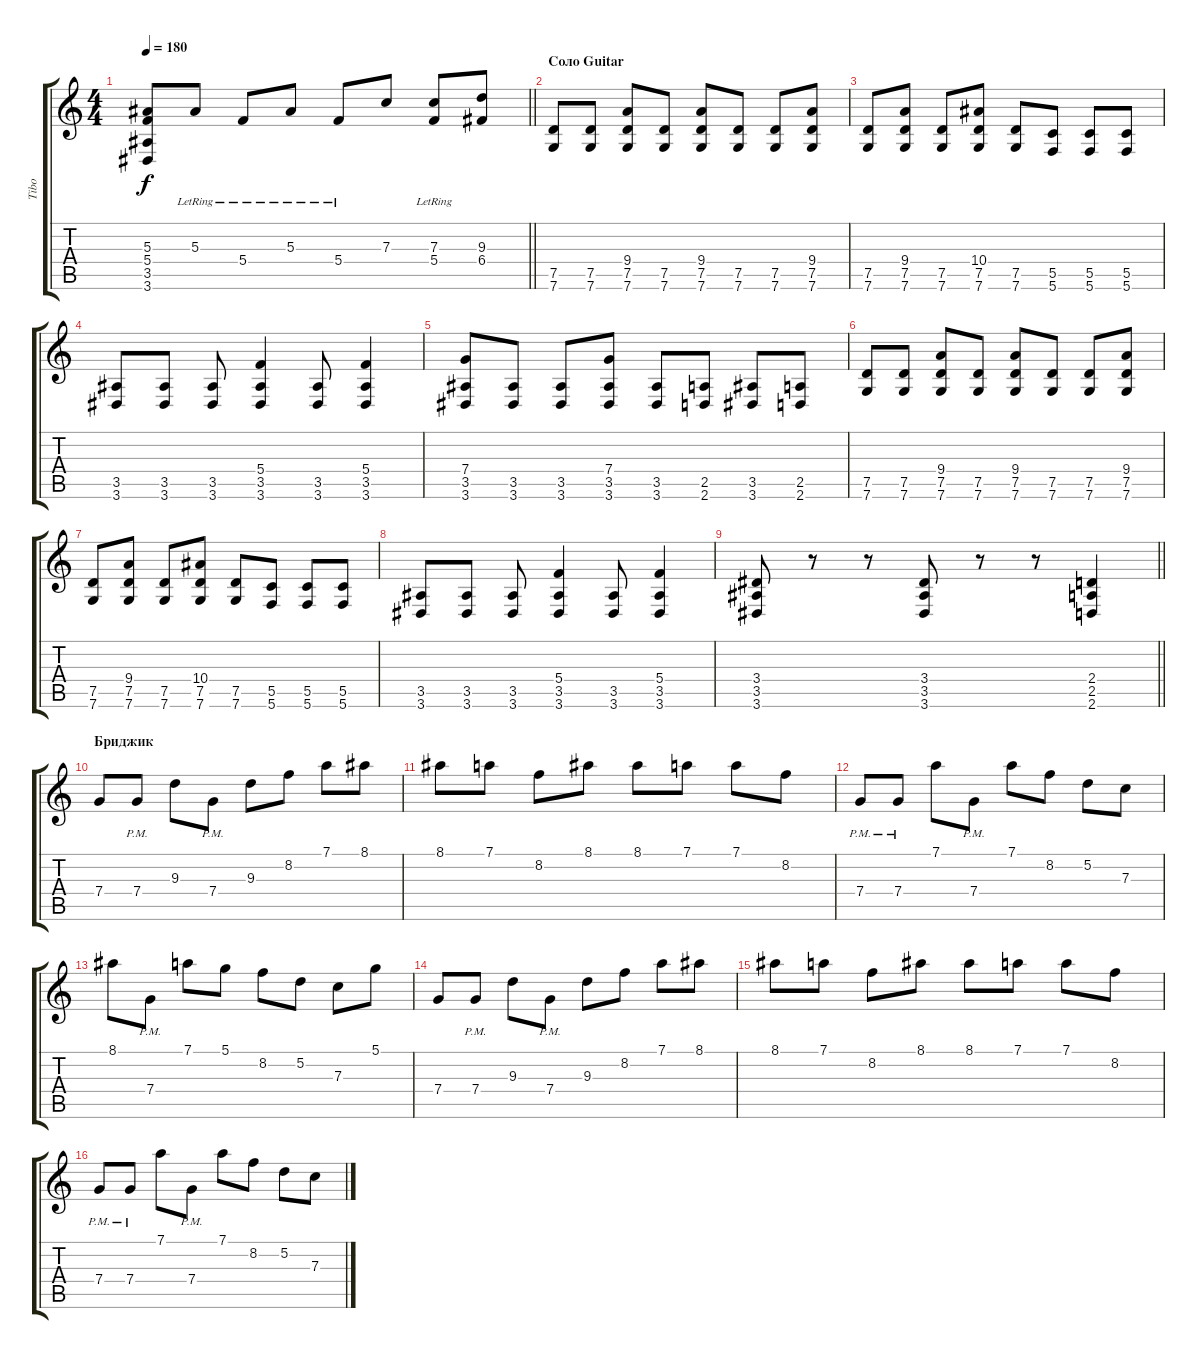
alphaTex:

\track ("Tibo" "Tibo") {instrument distortionguitar}
\staff {score tabs}
\tuning (D4 A3 F3 C3 G2 C2) {hide}
\ts (4 4)
\tempo 180
\clef g2
\barLineRight lightlight
\ks c
(5.3 5.4 3.5 3.6).8{dy f} 5.3{lr}.8 5.4{lr}.8 5.3{lr}.8 5.4{lr}.8 7.3.8 (7.3 5.4{lr}).8 (9.3 6.4).8 |
\section ("" "Соло Guitar")
(7.5 7.6).8 (7.5 7.6).8 (9.4 7.5 7.6).8 (7.5 7.6).8 (9.4 7.5 7.6).8 (7.5 7.6).8 (7.5 7.6).8 (9.4 7.5 7.6).8 |
(7.5 7.6).8 (9.4 7.5 7.6).8 (7.5 7.6).8 (10.4 7.5 7.6).8 (7.5 7.6).8 (5.5 5.6).8 (5.5 5.6).8 (5.5 5.6).8 |
(3.5 3.6).8 (3.5 3.6).8 (3.5 3.6).8 (5.4 3.5 3.6).4 (3.5 3.6).8 (5.4 3.5 3.6).4 |
(7.4 3.5 3.6).8 (3.5 3.6).8 (3.5 3.6).8 (7.4 3.5 3.6).8 (3.5 3.6).8 (2.5 2.6).8 (3.5 3.6).8 (2.5 2.6).8 |
(7.5 7.6).8 (7.5 7.6).8 (9.4 7.5 7.6).8 (7.5 7.6).8 (9.4 7.5 7.6).8 (7.5 7.6).8 (7.5 7.6).8 (9.4 7.5 7.6).8 |
(7.5 7.6).8 (9.4 7.5 7.6).8 (7.5 7.6).8 (10.4 7.5 7.6).8 (7.5 7.6).8 (5.5 5.6).8 (5.5 5.6).8 (5.5 5.6).8 |
(3.5 3.6).8 (3.5 3.6).8 (3.5 3.6).8 (5.4 3.5 3.6).4 (3.5 3.6).8 (5.4 3.5 3.6).4 |
\barLineRight lightlight
(3.4 3.5 3.6).8 r.8 r.8 (3.4 3.5 3.6).8 r.8 r.8 (2.4 2.5 2.6).4 |
\section ("" "Бриджик")
7.4.8 7.4{pm}.8 9.3.8 7.4{pm}.8 9.3.8 8.2.8 7.1.8 8.1.8 |
8.1.8 7.1.8 8.2.8 8.1.8 8.1.8 7.1.8 7.1.8 8.2.8 |
7.4{pm}.8 7.4{pm}.8 7.1.8 7.4{pm}.8 7.1.8 8.2.8 5.2.8 7.3.8 |
8.1.8 7.4{pm}.8 7.1.8 5.1.8 8.2.8 5.2.8 7.3.8 5.1.8 |
7.4.8 7.4{pm}.8 9.3.8 7.4{pm}.8 9.3.8 8.2.8 7.1.8 8.1.8 |
8.1.8 7.1.8 8.2.8 8.1.8 8.1.8 7.1.8 7.1.8 8.2.8 |
7.4{pm}.8 7.4{pm}.8 7.1.8 7.4{pm}.8 7.1.8 8.2.8 5.2.8 7.3.8
